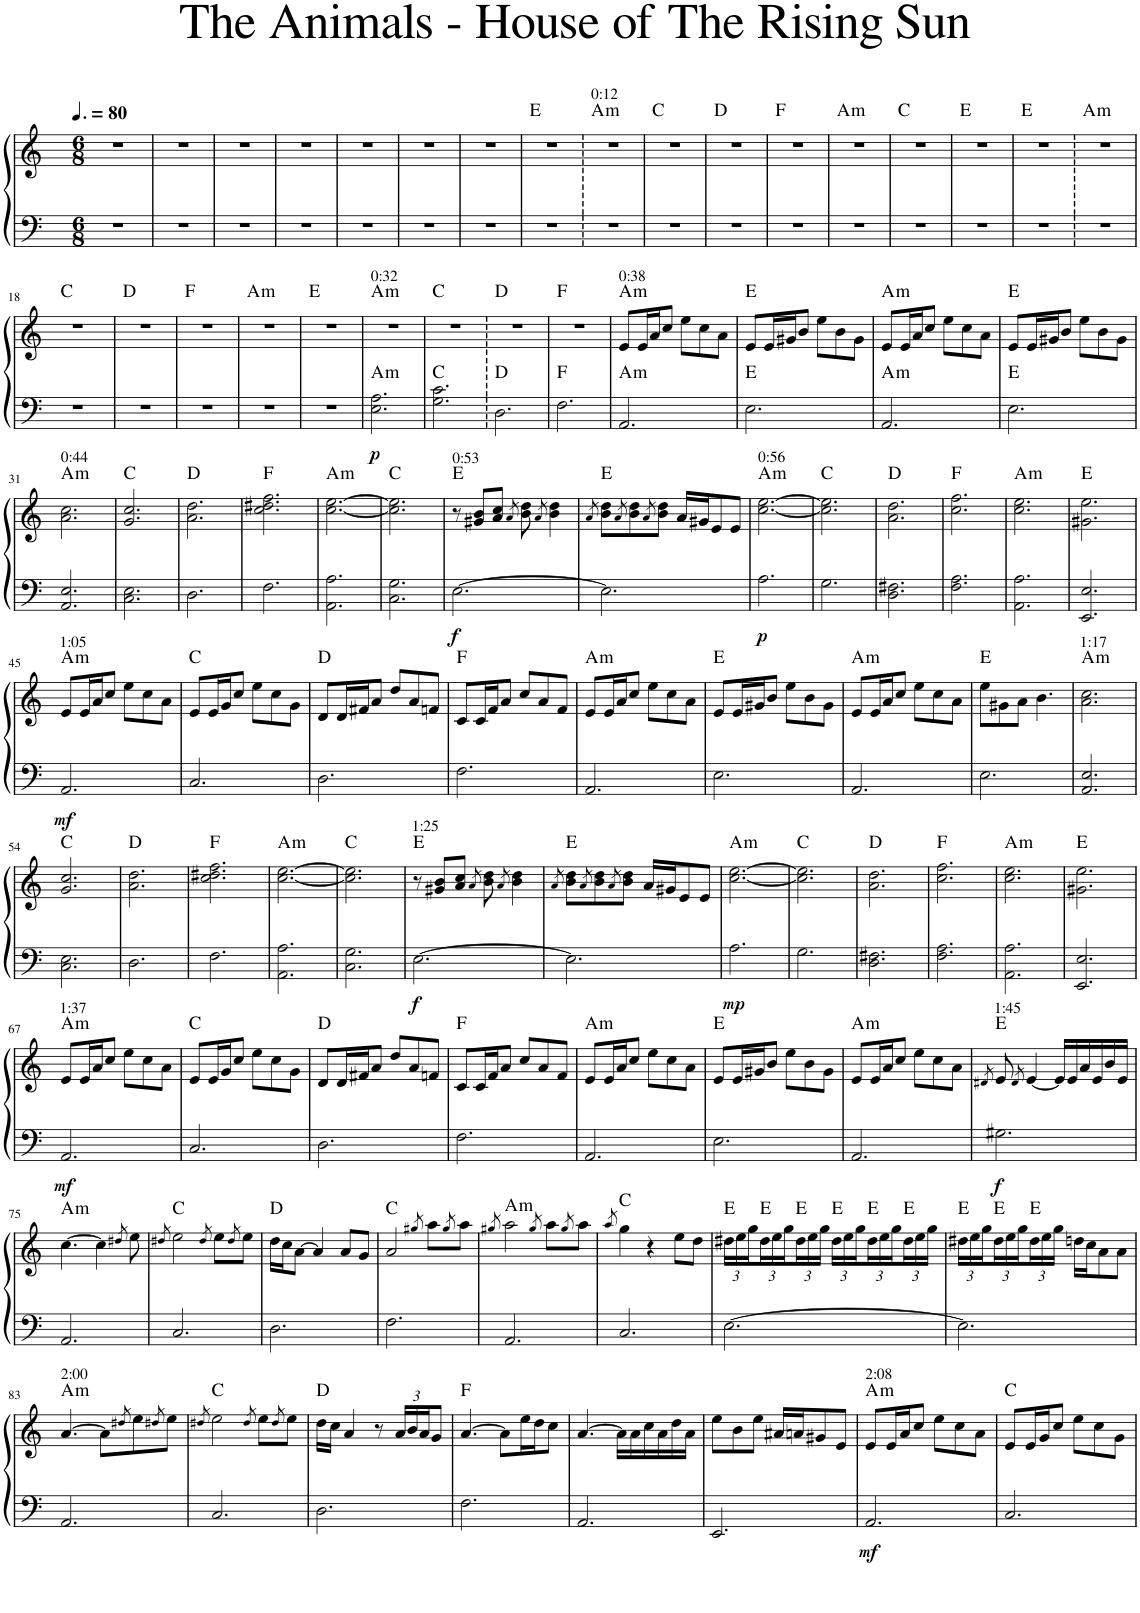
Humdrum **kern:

**kern	**kern	**dynam	**harte
*part1	*part1	*part1	*part1
*staff2	*staff1	*staff1/2	*
*I"Orgue Hammond	*	*	*
*I'Org. Hm.	*	*	*
*clefF4	*clefG2	*	*
*k[]	*k[]	*	*
*M6/8	*M6/8	*	*
*MM120	*MM120	*	*
=1	=1	=1	=1
2.r	2.r	.	.
=2	=2	=2	=2
2.r	2.r	.	.
=3	=3	=3	=3
2.r	2.r	.	.
=4	=4	=4	=4
2.r	2.r	.	.
=5	=5	=5	=5
2.r	2.r	.	.
=6	=6	=6	=6
2.r	2.r	.	.
=7	=7	=7	=7
2.r	2.r	.	.
=8	=8	=8	=8
2.r	2.r	.	E:maj
=9	=9	=9	=9
!	!LO:TX:a:t=0&colon;12	!	!LO:H:kt=m
2.r	2.r	.	A:min
=10	=10	=10	=10
2.r	2.r	.	C:maj
=11	=11	=11	=11
2.r	2.r	.	D:maj
=12	=12	=12	=12
2.r	2.r	.	F:maj
=13	=13	=13	=13
!	!	!	!LO:H:kt=m
2.r	2.r	.	A:min
=14	=14	=14	=14
2.r	2.r	.	C:maj
=15	=15	=15	=15
2.r	2.r	.	E:maj
=16	=16	=16	=16
2.r	2.r	.	E:maj
=17	=17	=17	=17
!	!	!	!LO:H:kt=m
2.r	2.r	.	A:min
!!LO:LB:g=z
=18	=18	=18	=18
2.r	2.r	.	C:maj
=19	=19	=19	=19
2.r	2.r	.	D:maj
=20	=20	=20	=20
2.r	2.r	.	F:maj
=21	=21	=21	=21
!	!	!	!LO:H:kt=m
2.r	2.r	.	A:min
=22	=22	=22	=22
2.r	2.r	.	E:maj
=23	=23	=23	=23
!	!LO:TX:a:t=0&colon;32	!	!
!	!	!LO:DY:b=2	!LO:H:n=1:kt=m
!	!	!	!LO:H:n=2:kt=m
2.E\ 2.A\	2.r	p	A:min A:min
=24	=24	=24	=24
2.G\ 2.c\	2.r	.	C:maj C:maj
=25	=25	=25	=25
2.D\	2.r	.	D:maj D:maj
=26	=26	=26	=26
2.F\	2.r	.	F:maj F:maj
=27	=27	=27	=27
!	!LO:TX:a:t=0&colon;38	!	!LO:H:n=1:kt=m
!	!	!	!LO:H:n=2:kt=m
2.AA/	8e/L	.	A:min A:min
.	16e/L	.	.
.	16a/J	.	.
.	8cc/J	.	.
.	8ee\L	.	.
.	8cc\	.	.
.	8a\J	.	.
=28	=28	=28	=28
2.E\	8e/L	.	E:maj E:maj
.	16e/L	.	.
.	16g#X/J	.	.
.	8b/J	.	.
.	8ee\L	.	.
.	8b\	.	.
.	8g#\J	.	.
=29	=29	=29	=29
!	!	!	!LO:H:n=1:kt=m
!	!	!	!LO:H:n=2:kt=m
2.AA/	8e/L	.	A:min A:min
.	16e/L	.	.
.	16a/J	.	.
.	8cc/J	.	.
.	8ee\L	.	.
.	8cc\	.	.
.	8a\J	.	.
=30	=30	=30	=30
2.E\	8e/L	.	E:maj E:maj
.	16e/L	.	.
.	16g#X/J	.	.
.	8b/J	.	.
.	8ee\L	.	.
.	8b\	.	.
.	8g#\J	.	.
!!LO:LB:g=z
=31	=31	=31	=31
!	!LO:TX:a:t=0&colon;44	!	!LO:H:kt=m
2.AA/ 2.E/	2.a\ 2.cc\	.	A:min
=32	=32	=32	=32
2.C\ 2.E\	2.g/ 2.cc/	.	C:maj
=33	=33	=33	=33
2.D\	2.a\ 2.dd\	.	D:maj
=34	=34	=34	=34
2.F\	2.cc\ 2.dd#X\ 2.ff\	.	F:maj
=35	=35	=35	=35
!	!	!	!LO:H:kt=m
2.AA\ 2.A\	[2.cc\ [2.ee\	.	A:min
=36	=36	=36	=36
2.C\ 2.G\	2.cc\] 2.ee\]	.	C:maj
=37	=37	=37	=37
!	!LO:TX:a:t=0&colon;53	!	!
!	!	!LO:DY:b=2	!
[2.E\	8r	f	E:maj
.	8g#X/ 8b/L	.	.
.	8a/ 8cc/J	.	.
.	8qa/	.	.
.	8b\ 8dd\	.	.
.	8qa/	.	.
.	4b\ 4dd\	.	.
=38	=38	=38	=38
.	8qa/	.	.
2.E\]	8b\ 8dd\L	.	E:maj
.	8qa/	.	.
.	8b\ 8dd\	.	.
.	8qa/	.	.
.	8b\ 8dd\J	.	.
.	16a/LL	.	.
.	16g#X/J	.	.
.	8e/	.	.
.	8e/J	.	.
=39	=39	=39	=39
!	!LO:TX:a:t=0&colon;56	!	!
!	!	!LO:DY:b=2	!LO:H:kt=m
2.A\	[2.cc\ [2.ee\	p	A:min
=40	=40	=40	=40
2.G\	2.cc\] 2.ee\]	.	C:maj
=41	=41	=41	=41
2.D\ 2.F#X\	2.a\ 2.dd\	.	D:maj
=42	=42	=42	=42
2.F\ 2.A\	2.cc\ 2.ff\	.	F:maj
=43	=43	=43	=43
!	!	!	!LO:H:kt=m
2.AA\ 2.A\	2.cc\ 2.ee\	.	A:min
=44	=44	=44	=44
2.EE/ 2.E/	2.g#X\ 2.ee\	.	E:maj
!!LO:LB:g=z
=45	=45	=45	=45
!	!LO:TX:a:t=1&colon;05	!	!
!	!	!LO:DY:b=2	!LO:H:kt=m
2.AA/	8e/L	mf	A:min
.	16e/L	.	.
.	16a/J	.	.
.	8cc/J	.	.
.	8ee\L	.	.
.	8cc\	.	.
.	8a\J	.	.
=46	=46	=46	=46
2.C/	8e/L	.	C:maj
.	16e/L	.	.
.	16g/J	.	.
.	8cc/J	.	.
.	8ee\L	.	.
.	8cc\	.	.
.	8g\J	.	.
=47	=47	=47	=47
2.D\	8d/L	.	D:maj
.	16d/L	.	.
.	16f#X/J	.	.
.	8a/J	.	.
.	8dd/L	.	.
.	8a/	.	.
.	8fn/J	.	.
=48	=48	=48	=48
2.F\	8c/L	.	F:maj
.	16c/L	.	.
.	16f/J	.	.
.	8a/J	.	.
.	8cc/L	.	.
.	8a/	.	.
.	8f/J	.	.
=49	=49	=49	=49
!	!	!	!LO:H:kt=m
2.AA/	8e/L	.	A:min
.	16e/L	.	.
.	16a/J	.	.
.	8cc/J	.	.
.	8ee\L	.	.
.	8cc\	.	.
.	8a\J	.	.
=50	=50	=50	=50
2.E\	8e/L	.	E:maj
.	16e/L	.	.
.	16g#X/J	.	.
.	8b/J	.	.
.	8ee\L	.	.
.	8b\	.	.
.	8g#\J	.	.
=51	=51	=51	=51
!	!	!	!LO:H:kt=m
2.AA/	8e/L	.	A:min
.	16e/L	.	.
.	16a/J	.	.
.	8cc/J	.	.
.	8ee\L	.	.
.	8cc\	.	.
.	8a\J	.	.
=52	=52	=52	=52
2.E\	8ee\L	.	E:maj
.	8g#X\	.	.
.	8a\J	.	.
.	4.b\	.	.
=53	=53	=53	=53
!	!LO:TX:a:t=1&colon;17	!	!LO:H:kt=m
2.AA/ 2.E/	2.a\ 2.cc\	.	A:min
!!LO:LB:g=z
=54	=54	=54	=54
2.C\ 2.E\	2.g/ 2.cc/	.	C:maj
=55	=55	=55	=55
2.D\	2.a\ 2.dd\	.	D:maj
=56	=56	=56	=56
2.F\	2.cc\ 2.dd#X\ 2.ff\	.	F:maj
=57	=57	=57	=57
!	!	!	!LO:H:kt=m
2.AA\ 2.A\	[2.cc\ [2.ee\	.	A:min
=58	=58	=58	=58
2.C\ 2.G\	2.cc\] 2.ee\]	.	C:maj
=59	=59	=59	=59
!	!LO:TX:a:t=1&colon;25	!	!
!	!	!LO:DY:b=2	!
[2.E\	8r	f	E:maj
.	8g#X/ 8b/L	.	.
.	8a/ 8cc/J	.	.
.	8qa/	.	.
.	8b\ 8dd\	.	.
.	8qa/	.	.
.	4b\ 4dd\	.	.
=60	=60	=60	=60
.	8qa/	.	.
2.E\]	8b\ 8dd\L	.	E:maj
.	8qa/	.	.
.	8b\ 8dd\	.	.
.	8qa/	.	.
.	8b\ 8dd\J	.	.
.	16a/LL	.	.
.	16g#X/J	.	.
.	8e/	.	.
.	8e/J	.	.
=61	=61	=61	=61
!	!	!LO:DY:b=2	!LO:H:kt=m
2.A\	[2.cc\ [2.ee\	mp	A:min
=62	=62	=62	=62
2.G\	2.cc\] 2.ee\]	.	C:maj
=63	=63	=63	=63
2.D\ 2.F#X\	2.a\ 2.dd\	.	D:maj
=64	=64	=64	=64
2.F\ 2.A\	2.cc\ 2.ff\	.	F:maj
=65	=65	=65	=65
!	!	!	!LO:H:kt=m
2.AA\ 2.A\	2.cc\ 2.ee\	.	A:min
=66	=66	=66	=66
2.EE/ 2.E/	2.g#X\ 2.ee\	.	E:maj
!!LO:LB:g=z
=67	=67	=67	=67
!	!LO:TX:a:t=1&colon;37	!	!
!	!	!LO:DY:b=2	!LO:H:kt=m
2.AA/	8e/L	mf	A:min
.	16e/L	.	.
.	16a/J	.	.
.	8cc/J	.	.
.	8ee\L	.	.
.	8cc\	.	.
.	8a\J	.	.
=68	=68	=68	=68
2.C/	8e/L	.	C:maj
.	16e/L	.	.
.	16g/J	.	.
.	8cc/J	.	.
.	8ee\L	.	.
.	8cc\	.	.
.	8g\J	.	.
=69	=69	=69	=69
2.D\	8d/L	.	D:maj
.	16d/L	.	.
.	16f#X/J	.	.
.	8a/J	.	.
.	8dd/L	.	.
.	8a/	.	.
.	8fn/J	.	.
=70	=70	=70	=70
2.F\	8c/L	.	F:maj
.	16c/L	.	.
.	16f/J	.	.
.	8a/J	.	.
.	8cc/L	.	.
.	8a/	.	.
.	8f/J	.	.
=71	=71	=71	=71
!	!	!	!LO:H:kt=m
2.AA/	8e/L	.	A:min
.	16e/L	.	.
.	16a/J	.	.
.	8cc/J	.	.
.	8ee\L	.	.
.	8cc\	.	.
.	8a\J	.	.
=72	=72	=72	=72
2.E\	8e/L	.	E:maj
.	16e/L	.	.
.	16g#X/J	.	.
.	8b/J	.	.
.	8ee\L	.	.
.	8b\	.	.
.	8g#\J	.	.
=73	=73	=73	=73
!	!	!	!LO:H:kt=m
2.AA/	8e/L	.	A:min
.	16e/L	.	.
.	16a/J	.	.
.	8cc/J	.	.
.	8ee\L	.	.
.	8cc\	.	.
.	8a\J	.	.
=74	=74	=74	=74
.	8qd#X/	.	.
!	!LO:TX:a:t=1&colon;45	!	!
!	!	!LO:DY:b=2	!
2.G#X\	8e/	f	E:maj
.	8qd#/	.	.
.	[4e/	.	.
.	16e/LL]	.	.
.	16e/	.	.
.	16a/	.	.
.	16e/	.	.
.	16b/	.	.
.	16e/JJ	.	.
!!LO:LB:g=z
=75	=75	=75	=75
!	!	!	!LO:H:kt=m
2.AA/	[4.cc\	.	A:min
.	4cc\]	.	.
.	8qdd#X/	.	.
.	8ee\	.	.
=76	=76	=76	=76
.	8qdd#X/	.	.
2.C/	2ee\	.	C:maj
.	8qdd#/	.	.
.	8ee\L	.	.
.	8qdd#/	.	.
.	8ee\J	.	.
=77	=77	=77	=77
2.D\	16dd\LL	.	D:maj
.	16cc\J	.	.
.	[8a\J	.	.
.	4a/]	.	.
.	8a/L	.	.
.	8g/J	.	.
=78	=78	=78	=78
2.F\	2a/	.	C:maj
.	8qgg#X/	.	.
.	8aa\L	.	.
.	8qgg#/	.	.
.	8aa\J	.	.
=79	=79	=79	=79
.	8qgg#X/	.	.
!	!	!	!LO:H:kt=m
2.AA/	2aa\	.	A:min
.	8qgg#/	.	.
.	8aa\L	.	.
.	8qgg#/	.	.
.	8aa\J	.	.
=80	=80	=80	=80
.	8qaa/	.	.
2.C/	4gg\	.	C:maj
.	4r	.	.
.	8ee\L	.	.
.	8dd\J	.	.
=81	=81	=81	=81
*	*Xbrackettup	*	*
[2.E\	24dd#X\LL	.	E:maj
.	24ee\	.	.
.	24gg\	.	.
.	24dd#\	.	E:maj
.	24ee\	.	.
.	24gg\	.	.
.	24dd#\	.	E:maj
.	24ee\	.	.
.	24gg\JJ	.	.
.	24dd#\LL	.	E:maj
.	24ee\	.	.
.	24gg\	.	.
.	24dd#\	.	E:maj
.	24ee\	.	.
.	24gg\	.	.
.	24dd#\	.	E:maj
.	24ee\	.	.
.	24gg\JJ	.	.
=82	=82	=82	=82
2.E\]	24dd#X\LL	.	E:maj
.	24ee\	.	.
.	24gg\	.	.
.	24dd#\	.	E:maj
.	24ee\	.	.
.	24gg\	.	.
.	24dd#\	.	E:maj
.	24ee\	.	.
.	24gg\JJ	.	.
.	16ddn\LL	.	.
.	16cc\J	.	.
.	8a\	.	.
.	8a\J	.	.
!!LO:LB:g=z
=83	=83	=83	=83
!	!LO:TX:a:t=2&colon;00	!	!LO:H:kt=m
2.AA/	[4.a/	.	A:min
.	8a\L]	.	.
.	8qdd#X/	.	.
.	8ee\	.	.
.	8qdd#X/	.	.
.	8ee\J	.	.
=84	=84	=84	=84
.	8qdd#X/	.	.
2.C/	2ee\	.	C:maj
.	8qdd#/	.	.
.	8ee\L	.	.
.	8qdd#/	.	.
.	8ee\J	.	.
=85	=85	=85	=85
2.D\	16dd\LL	.	D:maj
.	16cc\JJ	.	.
.	4a/	.	.
.	8r	.	.
.	24a/LL	.	.
.	24b/	.	.
.	24a/J	.	.
.	8g/J	.	.
=86	=86	=86	=86
2.F\	[4.a/	.	F:maj
.	8a\L]	.	.
.	16ee\L	.	.
.	16dd\J	.	.
.	8cc\J	.	.
=87	=87	=87	=87
2.AA/	[4.a/	.	.
.	16a\LL]	.	.
.	16a\	.	.
.	16cc\	.	.
.	16a\	.	.
.	16dd\	.	.
.	16a\JJ	.	.
=88	=88	=88	=88
2.EE/	8ee\L	.	.
.	8b\	.	.
.	8ee\J	.	.
.	16a#X/LL	.	.
.	16an/J	.	.
.	8g#X/	.	.
.	8e/J	.	.
=89	=89	=89	=89
!	!LO:TX:a:t=2&colon;08	!	!
!	!	!LO:DY:b=2	!LO:H:kt=m
2.AA/	8e/L	mf	A:min
.	16e/L	.	.
.	16a/J	.	.
.	8cc/J	.	.
.	8ee\L	.	.
.	8cc\	.	.
.	8a\J	.	.
=90	=90	=90	=90
2.C/	8e/L	.	C:maj
.	16e/L	.	.
.	16g/J	.	.
.	8cc/J	.	.
.	8ee\L	.	.
.	8cc\	.	.
.	8g\J	.	.
=	=	=	=
*-	*-	*-	*-
